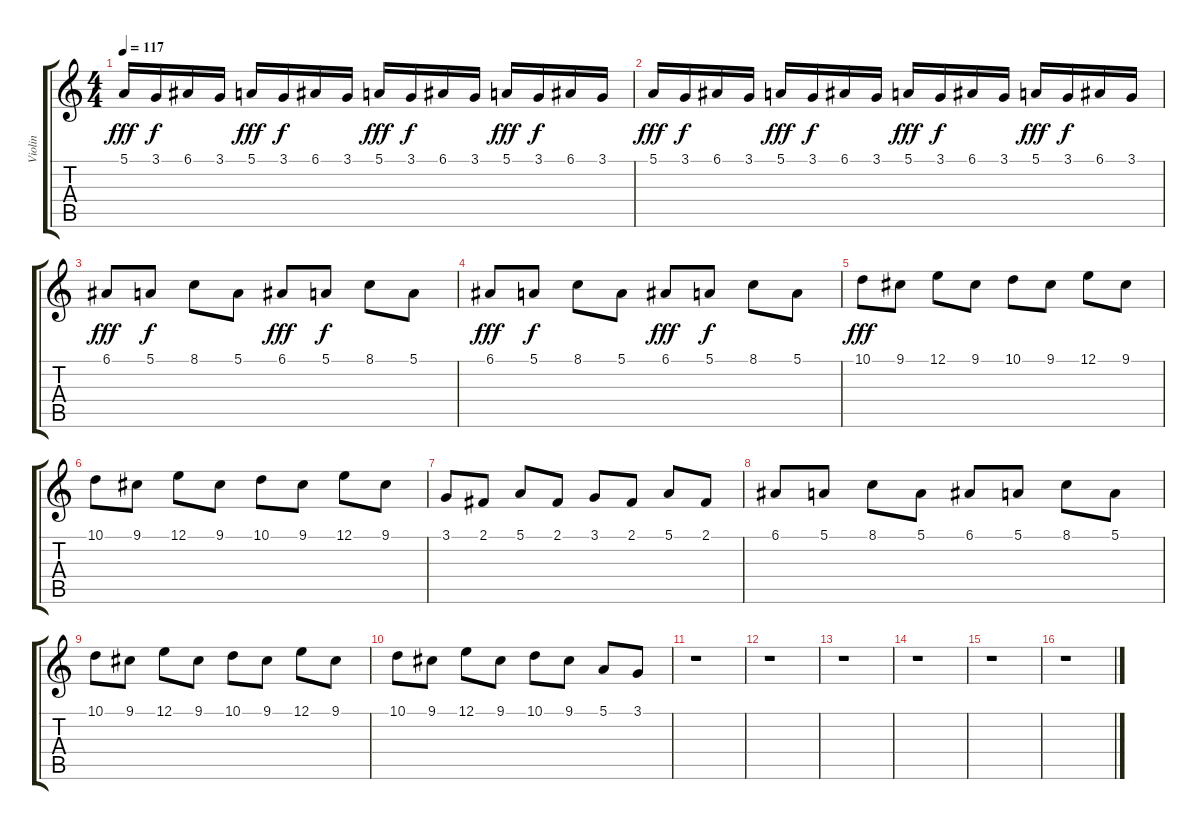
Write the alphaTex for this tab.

\track ("Violin" "Violin") {instrument tremolostrings}
\staff {score tabs}
\tuning (E4 B3 G3 D3 A2 E2) {hide}
\ts (4 4)
\tempo 117
\clef g2
\ks c
5.1.16{dy fff} 3.1.16{dy f} 6.1.16 3.1.16 5.1.16{dy fff} 3.1.16{dy f} 6.1.16 3.1.16 5.1.16{dy fff} 3.1.16{dy f} 6.1.16 3.1.16 5.1.16{dy fff} 3.1.16{dy f} 6.1.16 3.1.16 |
5.1.16{dy fff} 3.1.16{dy f} 6.1.16 3.1.16 5.1.16{dy fff} 3.1.16{dy f} 6.1.16 3.1.16 5.1.16{dy fff} 3.1.16{dy f} 6.1.16 3.1.16 5.1.16{dy fff} 3.1.16{dy f} 6.1.16 3.1.16 |
6.1.8{dy fff} 5.1.8{dy f} 8.1.8 5.1.8 6.1.8{dy fff} 5.1.8{dy f} 8.1.8 5.1.8 |
6.1.8{dy fff} 5.1.8{dy f} 8.1.8 5.1.8 6.1.8{dy fff} 5.1.8{dy f} 8.1.8 5.1.8 |
10.1.8{dy fff} 9.1.8 12.1.8 9.1.8 10.1.8 9.1.8 12.1.8 9.1.8 |
10.1.8 9.1.8 12.1.8 9.1.8 10.1.8 9.1.8 12.1.8 9.1.8 |
3.1.8 2.1.8 5.1.8 2.1.8 3.1.8 2.1.8 5.1.8 2.1.8 |
6.1.8 5.1.8 8.1.8 5.1.8 6.1.8 5.1.8 8.1.8 5.1.8 |
10.1.8 9.1.8 12.1.8 9.1.8 10.1.8 9.1.8 12.1.8 9.1.8 |
10.1.8 9.1.8 12.1.8 9.1.8 10.1.8 9.1.8 5.1.8 3.1.8 |
r.1 |
r.1 |
r.1 |
r.1 |
r.1 |
r.1
